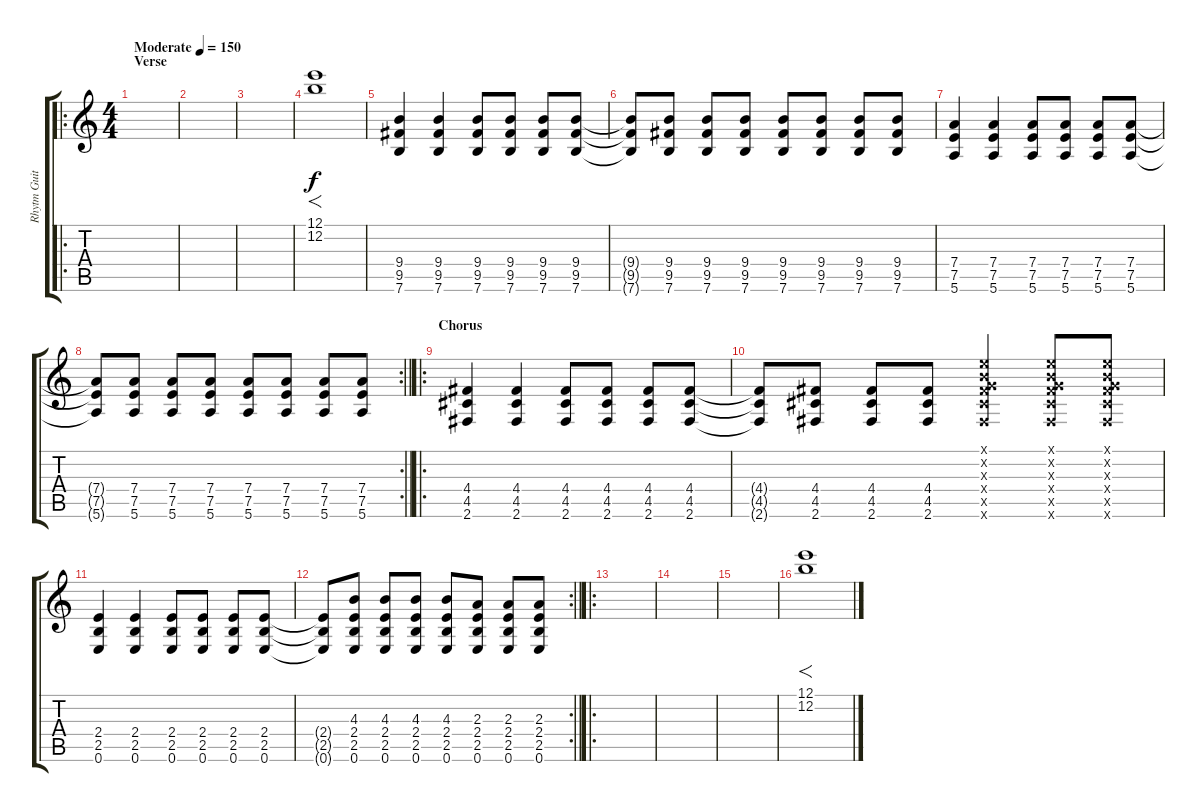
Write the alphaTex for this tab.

\track ("Rhytm Guitar" "Rhytm Guit") {instrument distortionguitar}
\staff {score tabs}
\tuning (E4 B3 G3 D3 A2 E2) {hide}
\ro
\ts (4 4)
\section ("" "Verse")
\tempo (150 "Moderate")
\clef g2
\ks c
|
|
|
(12.1 12.2).1{f} |
(9.4 9.5 7.6).4 (9.4 9.5 7.6).4 (9.4 9.5 7.6).8 (9.4 9.5 7.6).8 (9.4 9.5 7.6).8 (9.4 9.5 7.6).8 |
(9.4{t} 9.5{t} 7.6{t}).8 (9.4 9.5 7.6).8 (9.4 9.5 7.6).8 (9.4 9.5 7.6).8 (9.4 9.5 7.6).8 (9.4 9.5 7.6).8 (9.4 9.5 7.6).8 (9.4 9.5 7.6).8 |
(7.4 7.5 5.6).4 (7.4 7.5 5.6).4 (7.4 7.5 5.6).8 (7.4 7.5 5.6).8 (7.4 7.5 5.6).8 (7.4 7.5 5.6).8 |
\rc 2
\barLineRight lightlight
(7.4{t} 7.5{t} 5.6{t}).8 (7.4 7.5 5.6).8 (7.4 7.5 5.6).8 (7.4 7.5 5.6).8 (7.4 7.5 5.6).8 (7.4 7.5 5.6).8 (7.4 7.5 5.6).8 (7.4 7.5 5.6).8 |
\ro
\section ("" "Chorus")
(4.4 4.5 2.6).4 (4.4 4.5 2.6).4 (4.4 4.5 2.6).8 (4.4 4.5 2.6).8 (4.4 4.5 2.6).8 (4.4 4.5 2.6).8 |
(4.4{t} 4.5{t} 2.6{t}).8 (4.4 4.5 2.6).8 (4.4 4.5 2.6).8 (4.4 4.5 2.6).8 (0.1{x} 0.2{x} 0.3{x} 4.4{x} 4.5{x} 2.6{x}).4 (0.1{x} 0.2{x} 0.3{x} 4.4{x} 4.5{x} 2.6{x}).8 (0.1{x} 0.2{x} 0.3{x} 4.4{x} 4.5{x} 2.6{x}).8 |
(2.4 2.5 0.6).4 (2.4 2.5 0.6).4 (2.4 2.5 0.6).8 (2.4 2.5 0.6).8 (2.4 2.5 0.6).8 (2.4 2.5 0.6).8 |
\rc 2
\barLineRight lightlight
(2.4{t} 2.5{t} 0.6{t}).8 (4.3 2.4 2.5 0.6).8 (4.3 2.4 2.5 0.6).8 (4.3 2.4 2.5 0.6).8 (4.3 2.4 2.5 0.6).8 (2.3 2.4 2.5 0.6).8 (2.3 2.4 2.5 0.6).8 (2.3 2.4 2.5 0.6).8 |
\ro
\section ("" "")
|
|
|
(12.1 12.2).1{f}
